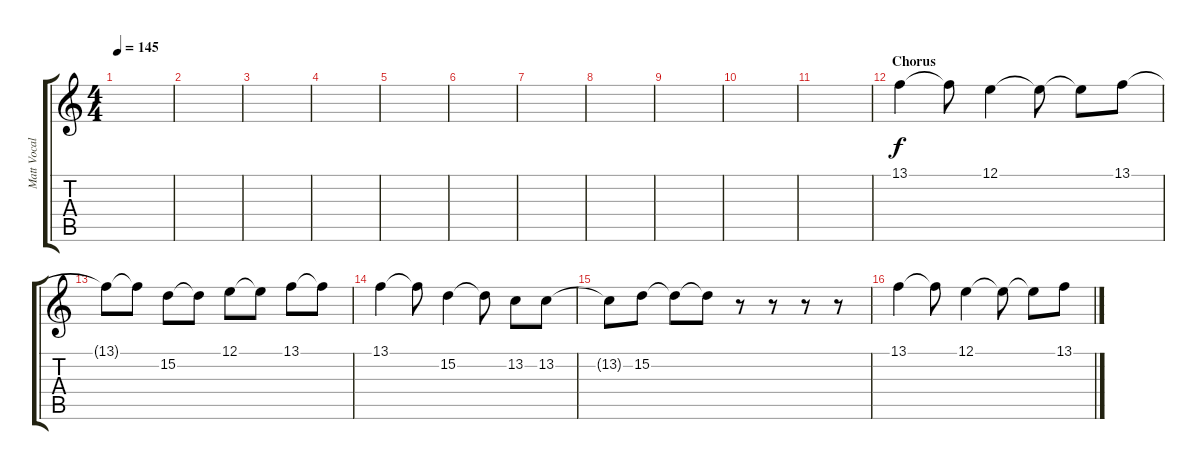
\track ("Matt Vocals" "Matt Vocal") {instrument lead2sawtooth}
\staff {score tabs}
\tuning (E4 B3 G3 D3 A2 D2) {hide}
\ts (4 4)
\tempo 145
\clef g2
\ks c
|
|
|
|
|
|
|
|
|
|
|
\section ("" "Chorus")
13.1.4 13.1{t}.8 12.1.4 12.1{t}.8 12.1{t}.8 13.1.8 |
13.1{t}.8 13.1{t}.8 15.2.8 15.2{t}.8 12.1.8 12.1{t}.8 13.1.8 13.1{t}.8 |
13.1.4 13.1{t}.8 15.2.4 15.2{t}.8 13.2.8 13.2.8 |
13.2{t}.8 15.2.8 15.2{t}.8 15.2{t}.8 r.8 r.8 r.8 r.8 |
13.1.4 13.1{t}.8 12.1.4 12.1{t}.8 12.1{t}.8 13.1.8
